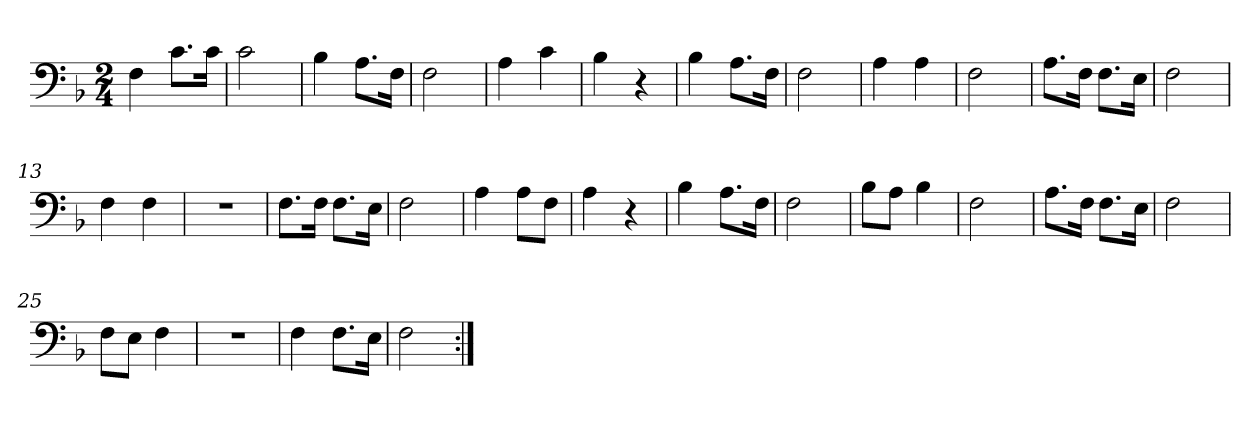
**kern
*part1
*staff1
*clefF4
*k[b-]
*M2/4
=1
4F\
8.c\L
16c\Jk
=2
2c\
=3
4B-\
8.A\L
16F\Jk
=4
2F\
=5
4A\
4c\
=6
4B-\
4r
=7
4B-\
8.A\L
16F\Jk
=8
2F\
=9
4A\
4A\
=10
2F\
=11
8.A\L
16F\Jk
8.F\L
16E\Jk
=12
2F\
=13
4F\
4F\
=14
2r
=15
8.F\L
16F\Jk
8.F\L
16E\Jk
=16
2F\
=17
4A\
8A\L
8F\J
=18
4A\
4r
=19
4B-\
8.A\L
16F\Jk
=20
2F\
=21
8B-\L
8A\J
4B-\
=22
2F\
=23
8.A\L
16F\Jk
8.F\L
16E\Jk
=24
2F\
=25
8F\L
8E\J
4F\
=26
2r
=27
4F\
8.F\L
16E\Jk
=28
2F\
=:|!
*-
